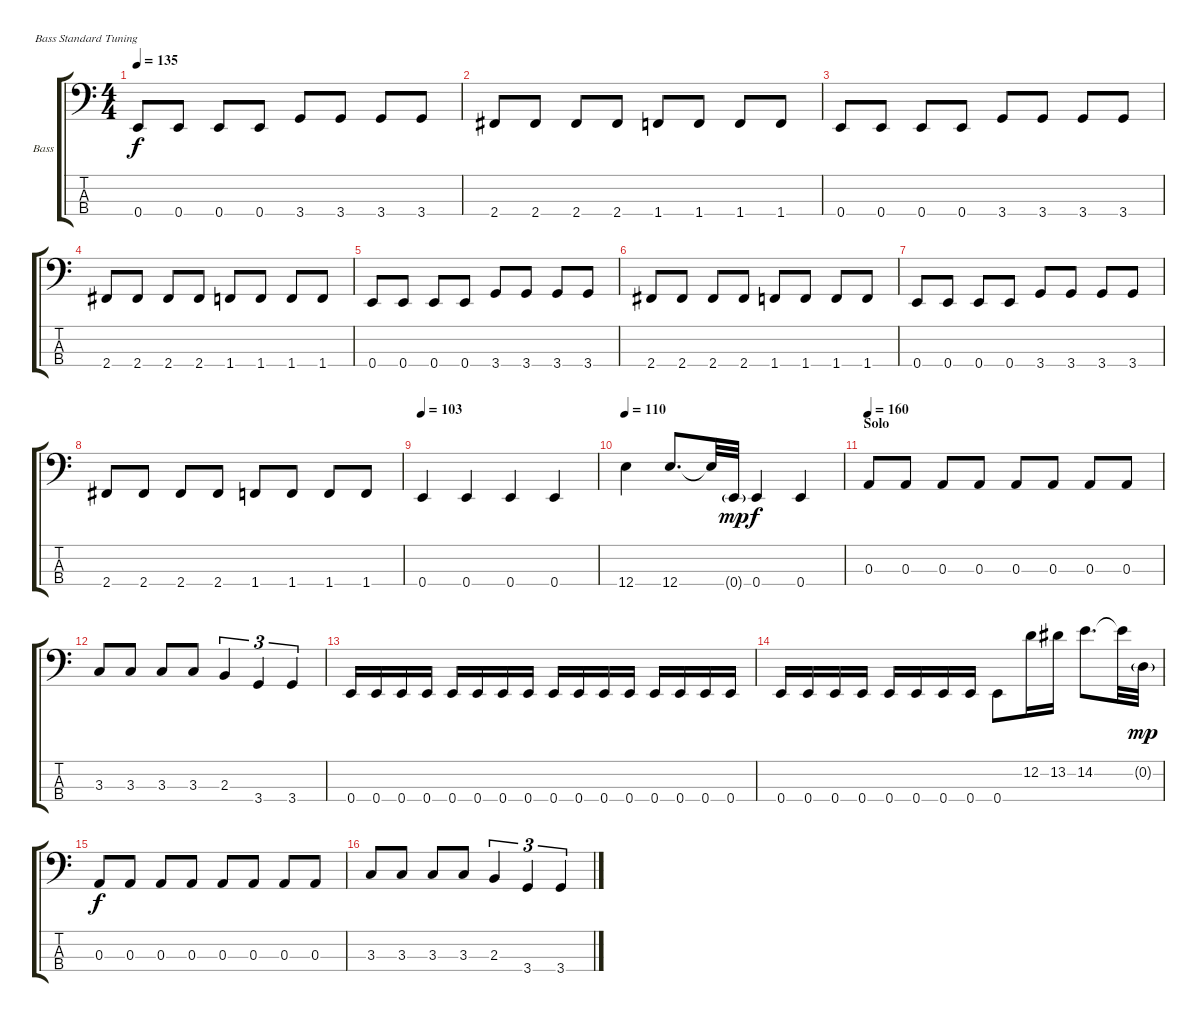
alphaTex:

\bracketExtendMode groupsimilarinstruments
\firstSystemTrackNameOrientation horizontal
\otherSystemsTrackNameOrientation horizontal
\track ("Bass" "Bass") {instrument electricbassfinger}
\staff {score tabs}
\tuning (G2 D2 A1 E1)
\ts (4 4)
\tempo 135
\clef f4
\ks c
0.4.8{dy f} 0.4.8 0.4.8 0.4.8 3.4.8 3.4.8 3.4.8 3.4.8 |
2.4.8 2.4.8 2.4.8 2.4.8 1.4.8 1.4.8 1.4.8 1.4.8 |
0.4.8 0.4.8 0.4.8 0.4.8 3.4.8 3.4.8 3.4.8 3.4.8 |
2.4.8 2.4.8 2.4.8 2.4.8 1.4.8 1.4.8 1.4.8 1.4.8 |
0.4.8 0.4.8 0.4.8 0.4.8 3.4.8 3.4.8 3.4.8 3.4.8 |
2.4.8 2.4.8 2.4.8 2.4.8 1.4.8 1.4.8 1.4.8 1.4.8 |
0.4.8 0.4.8 0.4.8 0.4.8 3.4.8 3.4.8 3.4.8 3.4.8 |
2.4.8 2.4.8 2.4.8 2.4.8 1.4.8 1.4.8 1.4.8 1.4.8 |
\tempo 103
0.4.4 0.4.4 0.4.4 0.4.4 |
\tempo 110
12.4.4 12.4.8{d} 12.4{t}.32 0.4{g}.32{dy mp} 0.4.4{dy f} 0.4.4 |
\section ("" "Solo")
\tempo 160
0.3.8 0.3.8 0.3.8 0.3.8 0.3.8 0.3.8 0.3.8 0.3.8 |
3.3.8 3.3.8 3.3.8 3.3.8 2.3.4{tu (3 2)} 3.4.4{tu (3 2)} 3.4.4{tu (3 2)} |
0.4.16 0.4.16 0.4.16 0.4.16 0.4.16 0.4.16 0.4.16 0.4.16 0.4.16 0.4.16 0.4.16 0.4.16 0.4.16 0.4.16 0.4.16 0.4.16 |
0.4.16 0.4.16 0.4.16 0.4.16 0.4.16 0.4.16 0.4.16 0.4.16 0.4.8 12.2.16 13.2.16 14.2.8{d} 14.2{t}.32 0.2{g}.32{dy mp} |
0.3.8{dy f} 0.3.8 0.3.8 0.3.8 0.3.8 0.3.8 0.3.8 0.3.8 |
3.3.8 3.3.8 3.3.8 3.3.8 2.3.4{tu (3 2)} 3.4.4{tu (3 2)} 3.4.4{tu (3 2)}
